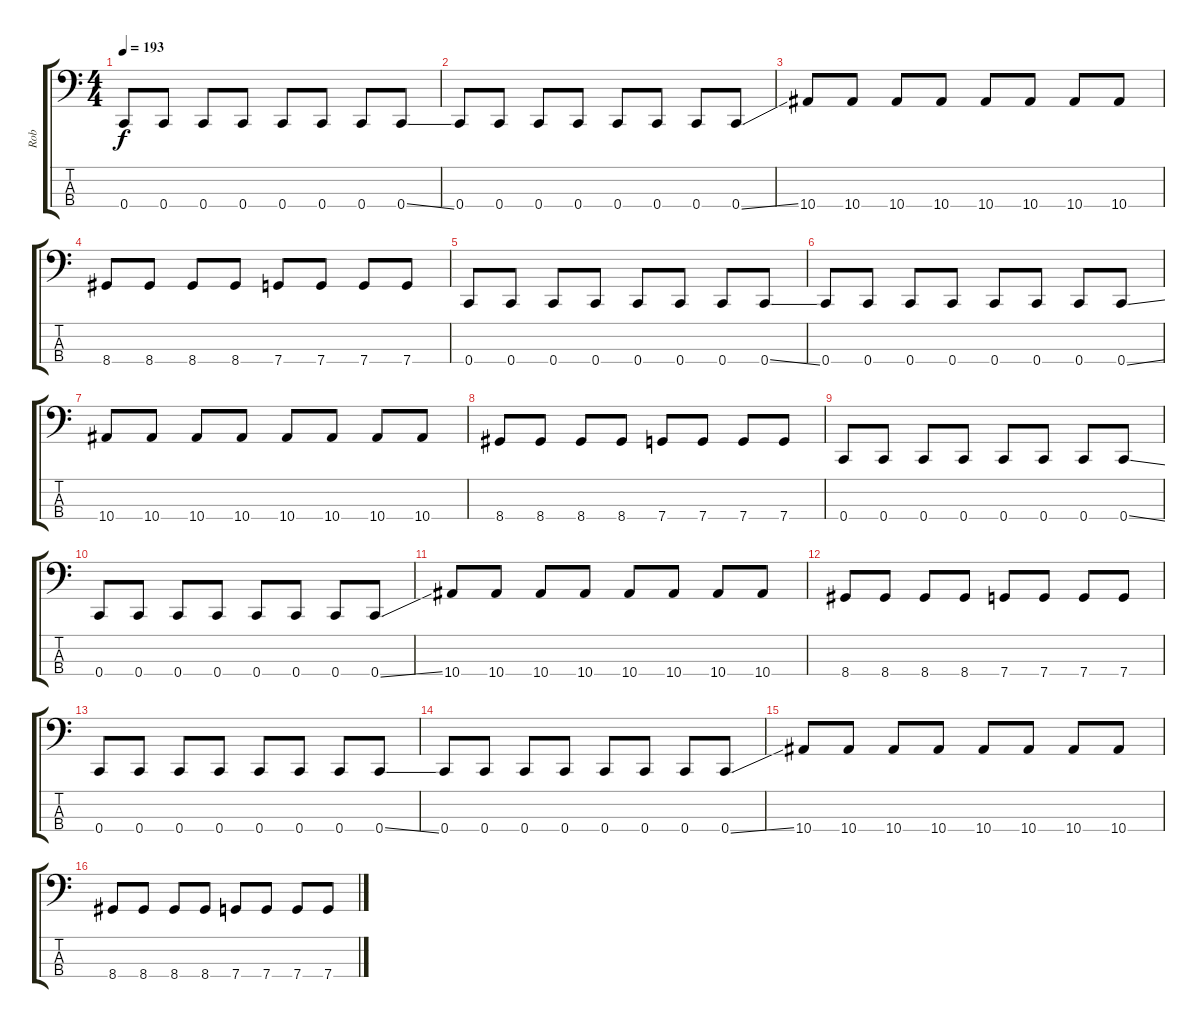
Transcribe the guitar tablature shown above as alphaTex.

\track ("Rob" "Rob") {instrument electricbassfinger}
\staff {score tabs}
\tuning (F2 C2 G1 C1) {hide}
\ts (4 4)
\tempo 193
\clef f4
\ks c
0.4.8{dy f} 0.4.8 0.4.8 0.4.8 0.4.8 0.4.8 0.4.8 0.4{ss}.8 |
0.4.8 0.4.8 0.4.8 0.4.8 0.4.8 0.4.8 0.4.8 0.4{ss}.8 |
10.4.8 10.4.8 10.4.8 10.4.8 10.4.8 10.4.8 10.4.8 10.4.8 |
8.4.8 8.4.8 8.4.8 8.4.8 7.4.8 7.4.8 7.4.8 7.4.8 |
0.4.8 0.4.8 0.4.8 0.4.8 0.4.8 0.4.8 0.4.8 0.4{ss}.8 |
0.4.8 0.4.8 0.4.8 0.4.8 0.4.8 0.4.8 0.4.8 0.4{ss}.8 |
10.4.8 10.4.8 10.4.8 10.4.8 10.4.8 10.4.8 10.4.8 10.4.8 |
8.4.8 8.4.8 8.4.8 8.4.8 7.4.8 7.4.8 7.4.8 7.4.8 |
0.4.8 0.4.8 0.4.8 0.4.8 0.4.8 0.4.8 0.4.8 0.4{ss}.8 |
0.4.8 0.4.8 0.4.8 0.4.8 0.4.8 0.4.8 0.4.8 0.4{ss}.8 |
10.4.8 10.4.8 10.4.8 10.4.8 10.4.8 10.4.8 10.4.8 10.4.8 |
8.4.8 8.4.8 8.4.8 8.4.8 7.4.8 7.4.8 7.4.8 7.4.8 |
0.4.8 0.4.8 0.4.8 0.4.8 0.4.8 0.4.8 0.4.8 0.4{ss}.8 |
0.4.8 0.4.8 0.4.8 0.4.8 0.4.8 0.4.8 0.4.8 0.4{ss}.8 |
10.4.8 10.4.8 10.4.8 10.4.8 10.4.8 10.4.8 10.4.8 10.4.8 |
8.4.8 8.4.8 8.4.8 8.4.8 7.4.8 7.4.8 7.4.8 7.4.8
